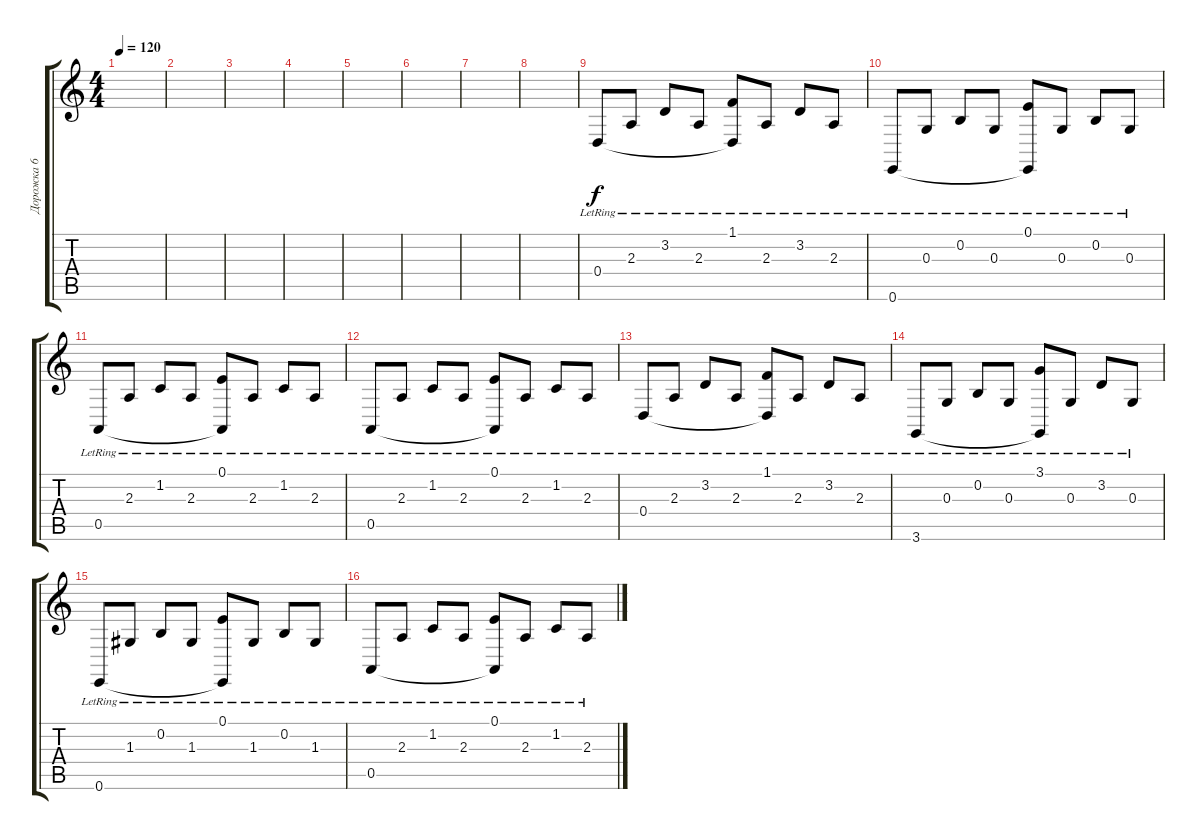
\track ("Дорожка 6" "Дорожка 6") {instrument harpsichord}
\staff {score tabs}
\tuning (E4 B3 G3 D3 A2 E2) {hide}
\ts (4 4)
\tempo 120
\clef g2
\ks c
|
|
|
|
|
|
|
|
0.4{lr}.8 2.3{lr}.8 3.2{lr}.8 2.3{lr}.8 (1.1{lr} 0.4{t}).8 2.3{lr}.8 3.2{lr}.8 2.3{lr}.8 |
0.6{lr}.8 0.3{lr}.8 0.2{lr}.8 0.3{lr}.8 (0.1{lr} 0.6{t}).8 0.3{lr}.8 0.2{lr}.8 0.3{lr}.8 |
0.5{lr}.8 2.3{lr}.8 1.2{lr}.8 2.3{lr}.8 (0.1{lr} 0.5{t}).8 2.3{lr}.8 1.2{lr}.8 2.3{lr}.8 |
0.5{lr}.8 2.3{lr}.8 1.2{lr}.8 2.3{lr}.8 (0.1{lr} 0.5{t}).8 2.3{lr}.8 1.2{lr}.8 2.3{lr}.8 |
0.4{lr}.8 2.3{lr}.8 3.2{lr}.8 2.3{lr}.8 (1.1{lr} 0.4{t}).8 2.3{lr}.8 3.2{lr}.8 2.3{lr}.8 |
3.6{lr}.8 0.3{lr}.8 0.2{lr}.8 0.3{lr}.8 (3.1{lr} 3.6{t}).8 0.3{lr}.8 3.2{lr}.8 0.3{lr}.8 |
0.6{lr}.8 1.3{lr}.8 0.2{lr}.8 1.3{lr}.8 (0.1{lr} 0.6{t}).8 1.3{lr}.8 0.2{lr}.8 1.3{lr}.8 |
0.5{lr}.8 2.3{lr}.8 1.2{lr}.8 2.3{lr}.8 (0.1{lr} 0.5{t}).8 2.3{lr}.8 1.2{lr}.8 2.3{lr}.8
